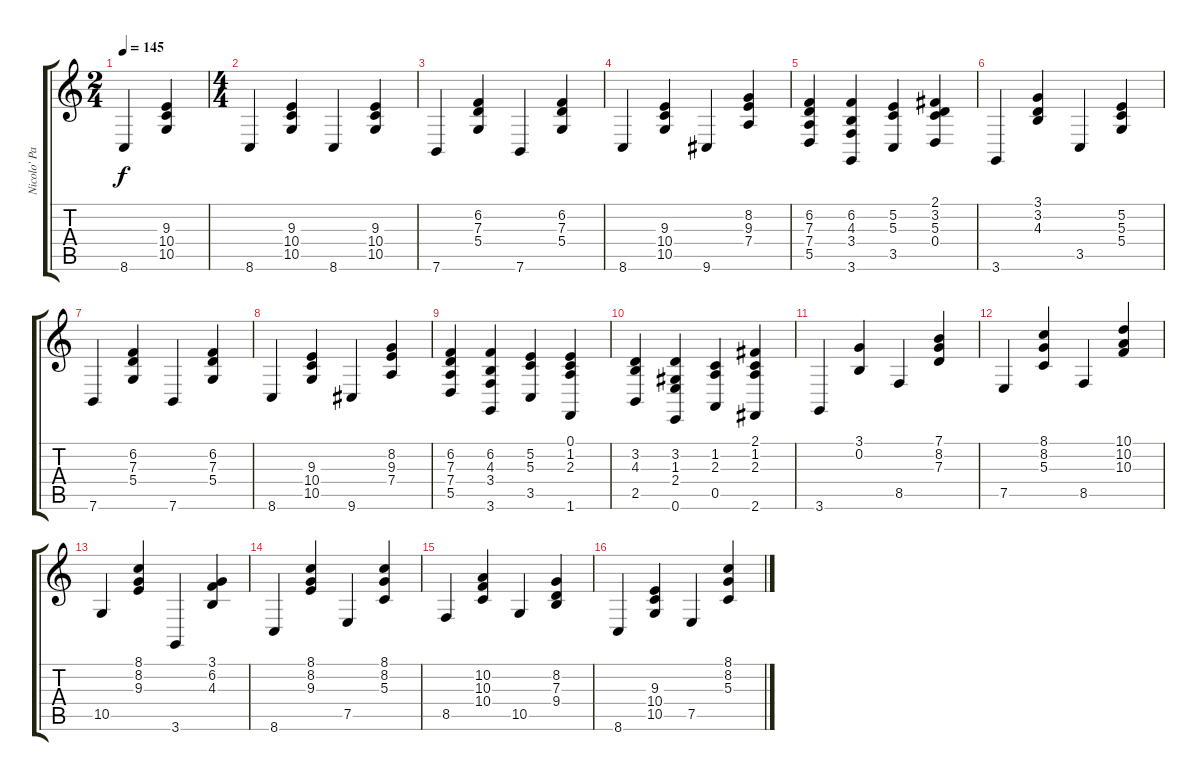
\track ("Nicolo' Paganini" "Nicolo' Pa") {instrument acousticgrandpiano}
\staff {score tabs}
\tuning (E4 B3 G3 D3 A2 E2) {hide}
\ts (2 4)
\tempo 145
\clef g2
\ks c
8.6.4{dy f instrument acousticgrandpiano} (9.3 10.4 10.5).4 |
\ts (4 4)
8.6.4 (9.3 10.4 10.5).4 8.6.4 (9.3 10.4 10.5).4 |
7.6.4 (6.2 7.3 5.4).4 7.6.4 (6.2 7.3 5.4).4 |
8.6.4 (9.3 10.4 10.5).4 9.6.4 (8.2 9.3 7.4).4 |
(6.2 7.3 7.4 5.5).4 (6.2 4.3 3.4 3.6).4 (5.2 5.3 3.5).4 (2.1 3.2 5.3 0.4).4 |
3.6.4 (3.1 3.2 4.3).4 3.5.4 (5.2 5.3 5.4).4 |
7.6.4 (6.2 7.3 5.4).4 7.6.4 (6.2 7.3 5.4).4 |
8.6.4 (9.3 10.4 10.5).4 9.6.4 (8.2 9.3 7.4).4 |
(6.2 7.3 7.4 5.5).4 (6.2 4.3 3.4 3.6).4 (5.2 5.3 3.5).4 (0.1 1.2 2.3 1.6).4 |
(3.2 4.3 2.5).4 (3.2 1.3 2.4 0.6).4 (1.2 2.3 0.5).4 (2.1 1.2 2.3 2.6).4 |
3.6.4 (3.1 0.2).4 8.5.4 (7.1 8.2 7.3).4 |
7.5.4 (8.1 8.2 5.3).4 8.5.4 (10.1 10.2 10.3).4 |
10.5.4 (8.1 8.2 9.3).4 3.6.4 (3.1 6.2 4.3).4 |
8.6.4 (8.1 8.2 9.3).4 7.5.4 (8.1 8.2 5.3).4 |
8.5.4 (10.2 10.3 10.4).4 10.5.4 (8.2 7.3 9.4).4 |
8.6.4 (9.3 10.4 10.5).4 7.5.4 (8.1 8.2 5.3).4
